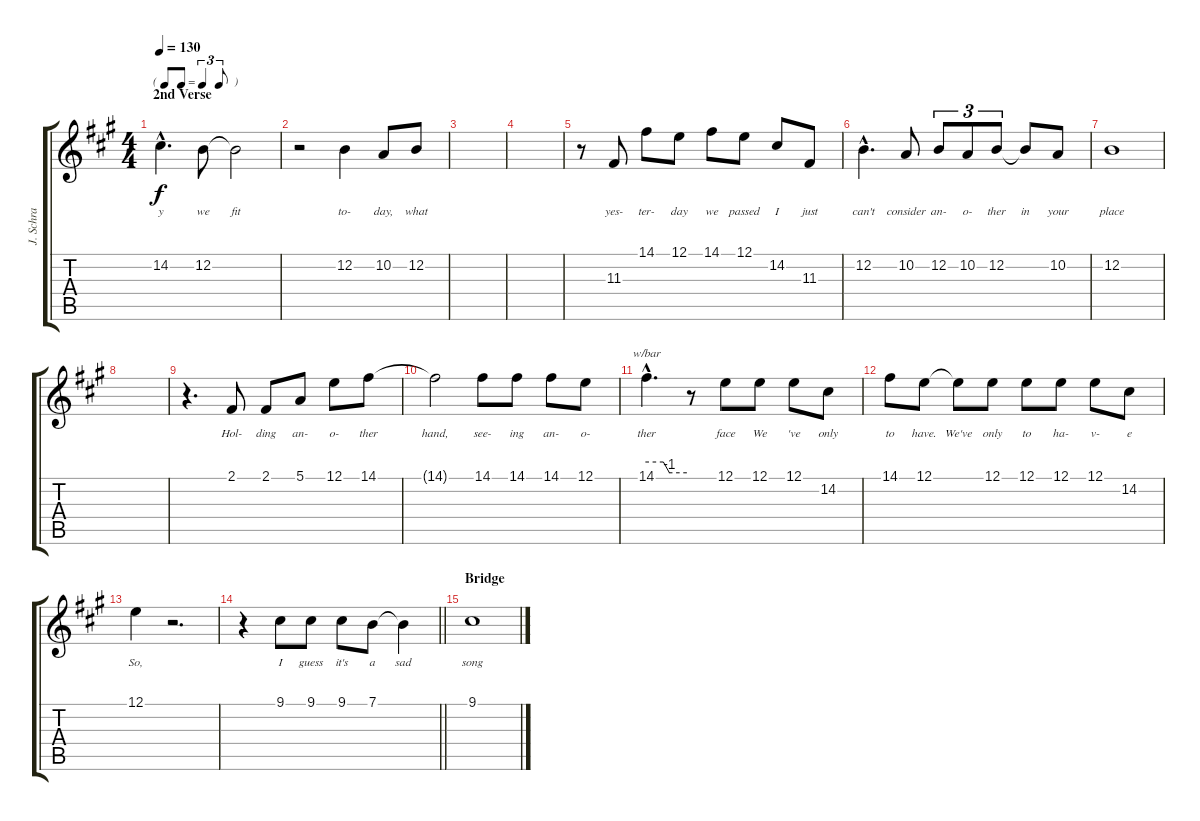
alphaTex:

\track ("J. Schra" "J. Schra") {instrument vibraphone}
\staff {score tabs}
\tuning (E4 B3 G3 D3 A2 E2) {hide}
\ts (4 4)
\tf triplet8th
\section ("" "2nd Verse")
\tempo 130
\clef g2
\ks a
14.2{hac}.4{d lyrics (0 "y") lyrics (1 "") lyrics (2 "") lyrics (3 "") lyrics (4 "") dy f} 12.2.8{lyrics (0 "we") lyrics (1 "") lyrics (2 "") lyrics (3 "") lyrics (4 "")} 12.2{t}.2{lyrics (0 "fit") lyrics (1 "") lyrics (2 "") lyrics (3 "") lyrics (4 "")} |
r.2 12.2.4{lyrics (0 "to-") lyrics (1 "") lyrics (2 "") lyrics (3 "") lyrics (4 "")} 10.2.8{lyrics (0 "day,") lyrics (1 "") lyrics (2 "") lyrics (3 "") lyrics (4 "")} 12.2.8{lyrics (0 "what") lyrics (1 "") lyrics (2 "") lyrics (3 "") lyrics (4 "")} |
|
|
r.8 11.3.8{lyrics (0 "yes-") lyrics (1 "") lyrics (2 "") lyrics (3 "") lyrics (4 "")} 14.1.8{lyrics (0 "ter-") lyrics (1 "") lyrics (2 "") lyrics (3 "") lyrics (4 "")} 12.1.8{lyrics (0 "day") lyrics (1 "") lyrics (2 "") lyrics (3 "") lyrics (4 "")} 14.1.8{lyrics (0 "we") lyrics (1 "") lyrics (2 "") lyrics (3 "") lyrics (4 "")} 12.1.8{lyrics (0 "passed") lyrics (1 "") lyrics (2 "") lyrics (3 "") lyrics (4 "")} 14.2.8{lyrics (0 "I") lyrics (1 "") lyrics (2 "") lyrics (3 "") lyrics (4 "")} 11.3.8{lyrics (0 "just") lyrics (1 "") lyrics (2 "") lyrics (3 "") lyrics (4 "")} |
12.2{hac}.4{d lyrics (0 "can't") lyrics (1 "") lyrics (2 "") lyrics (3 "") lyrics (4 "")} 10.2.8{lyrics (0 "consider") lyrics (1 "") lyrics (2 "") lyrics (3 "") lyrics (4 "")} 12.2.8{tu (3 2) lyrics (0 "an-") lyrics (1 "") lyrics (2 "") lyrics (3 "") lyrics (4 "")} 10.2.8{tu (3 2) lyrics (0 "o-") lyrics (1 "") lyrics (2 "") lyrics (3 "") lyrics (4 "")} 12.2.8{tu (3 2) lyrics (0 "ther") lyrics (1 "") lyrics (2 "") lyrics (3 "") lyrics (4 "")} 12.2{t}.8{lyrics (0 "in") lyrics (1 "") lyrics (2 "") lyrics (3 "") lyrics (4 "")} 10.2.8{lyrics (0 "your") lyrics (1 "") lyrics (2 "") lyrics (3 "") lyrics (4 "")} |
12.2.1{lyrics (0 "place") lyrics (1 "") lyrics (2 "") lyrics (3 "") lyrics (4 "")} |
|
r.4{d} 2.1.8{lyrics (0 "Hol-") lyrics (1 "") lyrics (2 "") lyrics (3 "") lyrics (4 "")} 2.1.8{lyrics (0 "ding") lyrics (1 "") lyrics (2 "") lyrics (3 "") lyrics (4 "")} 5.1.8{lyrics (0 "an-") lyrics (1 "") lyrics (2 "") lyrics (3 "") lyrics (4 "")} 12.1.8{lyrics (0 "o-") lyrics (1 "") lyrics (2 "") lyrics (3 "") lyrics (4 "")} 14.1.8{lyrics (0 "ther") lyrics (1 "") lyrics (2 "") lyrics (3 "") lyrics (4 "")} |
14.1{t}.2{lyrics (0 "hand,") lyrics (1 "") lyrics (2 "") lyrics (3 "") lyrics (4 "")} 14.1.8{lyrics (0 "see-") lyrics (1 "") lyrics (2 "") lyrics (3 "") lyrics (4 "")} 14.1.8{lyrics (0 "ing") lyrics (1 "") lyrics (2 "") lyrics (3 "") lyrics (4 "")} 14.1.8{lyrics (0 "an-") lyrics (1 "") lyrics (2 "") lyrics (3 "") lyrics (4 "")} 12.1.8{lyrics (0 "o-") lyrics (1 "") lyrics (2 "") lyrics (3 "") lyrics (4 "")} |
14.1{hac}.4{d tbe (custom default 0 0 25 0 34 -4 60 -4) lyrics (0 "ther") lyrics (1 "") lyrics (2 "") lyrics (3 "") lyrics (4 "")} r.8 12.1.8{lyrics (0 "face") lyrics (1 "") lyrics (2 "") lyrics (3 "") lyrics (4 "")} 12.1.8{lyrics (0 "We") lyrics (1 "") lyrics (2 "") lyrics (3 "") lyrics (4 "")} 12.1.8{lyrics (0 "'ve") lyrics (1 "") lyrics (2 "") lyrics (3 "") lyrics (4 "")} 14.2.8{lyrics (0 "only") lyrics (1 "") lyrics (2 "") lyrics (3 "") lyrics (4 "")} |
14.1.8{lyrics (0 "to") lyrics (1 "") lyrics (2 "") lyrics (3 "") lyrics (4 "")} 12.1.8{lyrics (0 "have.") lyrics (1 "") lyrics (2 "") lyrics (3 "") lyrics (4 "")} 12.1{t}.8{lyrics (0 "We've") lyrics (1 "") lyrics (2 "") lyrics (3 "") lyrics (4 "")} 12.1.8{lyrics (0 "only") lyrics (1 "") lyrics (2 "") lyrics (3 "") lyrics (4 "")} 12.1.8{lyrics (0 "to") lyrics (1 "") lyrics (2 "") lyrics (3 "") lyrics (4 "")} 12.1.8{lyrics (0 "ha-") lyrics (1 "") lyrics (2 "") lyrics (3 "") lyrics (4 "")} 12.1.8{lyrics (0 "v-") lyrics (1 "") lyrics (2 "") lyrics (3 "") lyrics (4 "")} 14.2.8{lyrics (0 "e") lyrics (1 "") lyrics (2 "") lyrics (3 "") lyrics (4 "")} |
12.1.4{lyrics (0 "So,") lyrics (1 "") lyrics (2 "") lyrics (3 "") lyrics (4 "")} r.2{d} |
\barLineRight lightlight
r.4 9.1.8{lyrics (0 "I") lyrics (1 "") lyrics (2 "") lyrics (3 "") lyrics (4 "")} 9.1.8{lyrics (0 "guess") lyrics (1 "") lyrics (2 "") lyrics (3 "") lyrics (4 "")} 9.1.8{lyrics (0 "it's") lyrics (1 "") lyrics (2 "") lyrics (3 "") lyrics (4 "")} 7.1.8{lyrics (0 "a") lyrics (1 "") lyrics (2 "") lyrics (3 "") lyrics (4 "")} 7.1{t}.4{lyrics (0 "sad") lyrics (1 "") lyrics (2 "") lyrics (3 "") lyrics (4 "")} |
\section ("" "Bridge")
9.1.1{lyrics (0 "song") lyrics (1 "") lyrics (2 "") lyrics (3 "") lyrics (4 "")}
